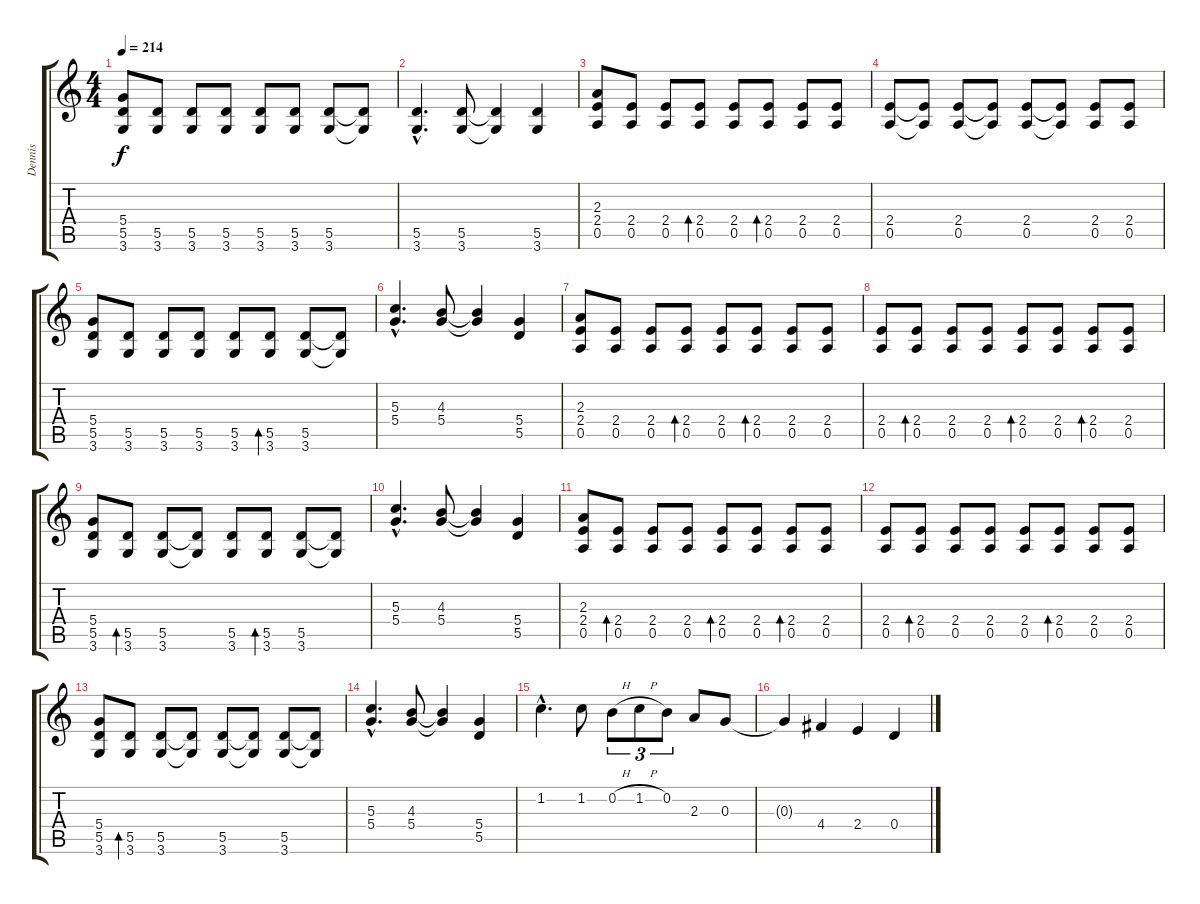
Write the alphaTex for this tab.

\track ("Dennis" "Dennis") {instrument distortionguitar}
\staff {score tabs}
\tuning (E4 B3 G3 D3 A2 E2) {hide}
\ts (4 4)
\tempo 214
\clef g2
\ks c
(5.4 5.5 3.6).8{dy f} (5.5 3.6).8 (5.5 3.6).8 (5.5 3.6).8 (5.5 3.6).8 (5.5 3.6).8 (5.5 3.6).8 (5.5{t} 3.6{t}).8 |
(5.5{hac} 3.6{hac}).4{d} (5.5 3.6).8 (5.5{t} 3.6{t}).4 (5.5 3.6).4 |
(2.3 2.4 0.5).8 (2.4 0.5).8 (2.4 0.5).8 (2.4 0.5).8{bd 240} (2.4 0.5).8 (2.4 0.5).8{bd 240} (2.4 0.5).8 (2.4 0.5).8 |
(2.4 0.5).8 (2.4{t} 0.5{t}).8 (2.4 0.5).8 (2.4{t} 0.5{t}).8 (2.4 0.5).8 (2.4{t} 0.5{t}).8 (2.4 0.5).8 (2.4 0.5).8 |
(5.4 5.5 3.6).8 (5.5 3.6).8 (5.5 3.6).8 (5.5 3.6).8 (5.5 3.6).8 (5.5 3.6).8{bd 240} (5.5 3.6).8 (5.5{t} 3.6{t}).8 |
(5.3{hac} 5.4{hac}).4{d} (4.3 5.4).8 (4.3{t} 5.4{t}).4 (5.4 5.5).4 |
(2.3 2.4 0.5).8 (2.4 0.5).8 (2.4 0.5).8 (2.4 0.5).8{bd 240} (2.4 0.5).8 (2.4 0.5).8{bd 240} (2.4 0.5).8 (2.4 0.5).8 |
(2.4 0.5).8 (2.4 0.5).8{bd 240} (2.4 0.5).8 (2.4 0.5).8 (2.4 0.5).8{bd 240} (2.4 0.5).8 (2.4 0.5).8{bd 240} (2.4 0.5).8 |
(5.4 5.5 3.6).8 (5.5 3.6).8{bd 240} (5.5 3.6).8 (5.5{t} 3.6{t}).8 (5.5 3.6).8 (5.5 3.6).8{bd 240} (5.5 3.6).8 (5.5{t} 3.6{t}).8 |
(5.3{hac} 5.4{hac}).4{d} (4.3 5.4).8 (4.3{t} 5.4{t}).4 (5.4 5.5).4 |
(2.3 2.4 0.5).8 (2.4 0.5).8{bd 240} (2.4 0.5).8 (2.4 0.5).8 (2.4 0.5).8{bd 240} (2.4 0.5).8 (2.4 0.5).8{bd 240} (2.4 0.5).8 |
(2.4 0.5).8 (2.4 0.5).8{bd 240} (2.4 0.5).8 (2.4 0.5).8 (2.4 0.5).8 (2.4 0.5).8{bd 240} (2.4 0.5).8 (2.4 0.5).8 |
(5.4 5.5 3.6).8 (5.5 3.6).8{bd 240} (5.5 3.6).8 (5.5{t} 3.6{t}).8 (5.5 3.6).8 (5.5{t} 3.6{t}).8 (5.5 3.6).8 (5.5{t} 3.6{t}).8 |
(5.3{hac} 5.4{hac}).4{d} (4.3 5.4).8 (4.3{t} 5.4{t}).4 (5.4 5.5).4 |
1.2{hac}.4{d} 1.2.8 0.2{h}.8{tu (3 2)} 1.2{h}.8{tu (3 2)} 0.2.8{tu (3 2)} 2.3.8 0.3.8 |
0.3{t}.4 4.4.4 2.4.4 0.4.4
